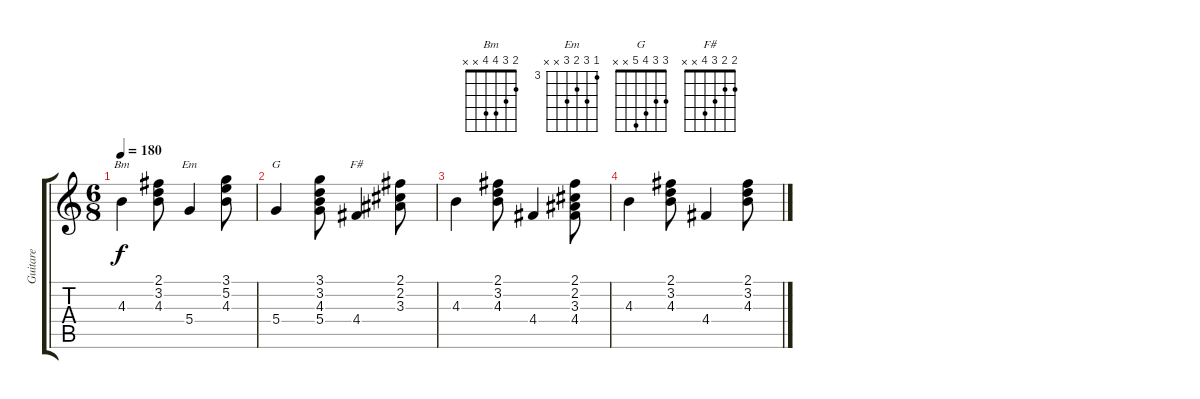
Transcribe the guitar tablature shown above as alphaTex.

\track ("Guitare" "Guitare") {instrument acousticguitarnylon}
\staff {score tabs}
\tuning (E4 B3 G3 D3 A2 E2) {hide}
\chord ("Bm" 2 3 4 4 x x)
\chord ("Em" 3 5 4 5 x x) {firstfret 3}
\chord ("G" 3 3 4 5 x x)
\chord ("F#" 2 2 3 4 x x)
\ts (6 8)
\tempo 180
\clef g2
\ks c
4.3.4{ch "Bm" dy f} (2.1 3.2 4.3).8 5.4.4{ch "Em"} (3.1 5.2 4.3).8 |
5.4.4{ch "G"} (3.1 3.2 4.3 5.4).8 4.4.4{ch "F#"} (2.1 2.2 3.3).8 |
4.3.4 (2.1 3.2 4.3).8 4.4.4 (2.1 2.2 3.3 4.4).8 |
4.3.4 (2.1 3.2 4.3).8 4.4.4 (2.1 3.2 4.3).8
